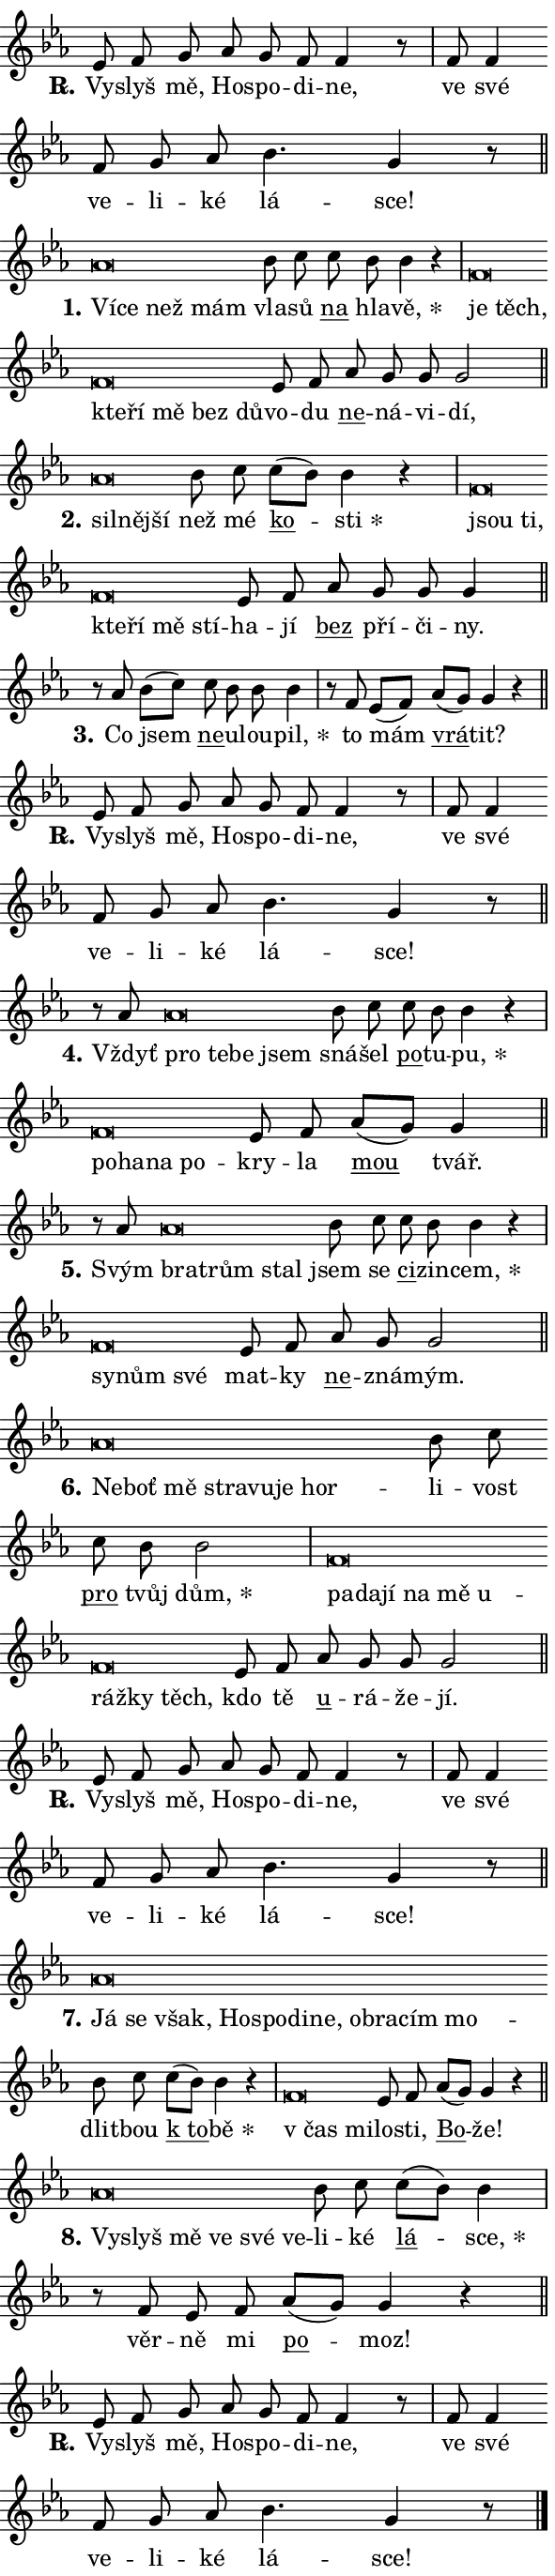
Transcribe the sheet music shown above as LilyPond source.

\version "2.24.0"
\header { tagline = "" }
\paper {
  indent = 0\cm
  top-margin = 0\cm
  right-margin = 0.13\cm % to fit lyric hyphens
  bottom-margin = 0\cm
  left-margin = 0\cm
  paper-width = 10\cm
  page-breaking = #ly:one-page-breaking
  system-system-spacing.basic-distance = #11
  score-system-spacing.basic-distance = #11
  ragged-last = ##f
}


%% Author: Thomas Morley
%% https://lists.gnu.org/archive/html/lilypond-user/2020-05/msg00002.html
#(define (line-position grob)
"Returns position of @var[grob} in current system:
   @code{'start}, if at first time-step
   @code{'end}, if at last time-step
   @code{'middle} otherwise
"
  (let* ((col (ly:item-get-column grob))
         (ln (ly:grob-object col 'left-neighbor))
         (rn (ly:grob-object col 'right-neighbor))
         (col-to-check-left (if (ly:grob? ln) ln col))
         (col-to-check-right (if (ly:grob? rn) rn col))
         (break-dir-left
           (and
             (ly:grob-property col-to-check-left 'non-musical #f)
             (ly:item-break-dir col-to-check-left)))
         (break-dir-right
           (and
             (ly:grob-property col-to-check-right 'non-musical #f)
             (ly:item-break-dir col-to-check-right))))
        (cond ((eqv? 1 break-dir-left) 'start)
              ((eqv? -1 break-dir-right) 'end)
              (else 'middle))))

#(define (tranparent-at-line-position vctor)
  (lambda (grob)
  "Relying on @code{line-position} select the relevant enry from @var{vctor}.
Used to determine transparency,"
    (case (line-position grob)
      ((end) (not (vector-ref vctor 0)))
      ((middle) (not (vector-ref vctor 1)))
      ((start) (not (vector-ref vctor 2))))))

noteHeadBreakVisibility =
#(define-music-function (break-visibility)(vector?)
"Makes @code{NoteHead}s transparent relying on @var{break-visibility}"
#{
  \override NoteHead.transparent =
    #(tranparent-at-line-position break-visibility)
#})

#(define delete-ledgers-for-transparent-note-heads
  (lambda (grob)
    "Reads whether a @code{NoteHead} is transparent.
If so this @code{NoteHead} is removed from @code{'note-heads} from
@var{grob}, which is supposed to be @code{LedgerLineSpanner}.
As a result ledgers are not printed for this @code{NoteHead}"
    (let* ((nhds-array (ly:grob-object grob 'note-heads))
           (nhds-list
             (if (ly:grob-array? nhds-array)
                 (ly:grob-array->list nhds-array)
                 '()))
           ;; Relies on the transparent-property being done before
           ;; Staff.LedgerLineSpanner.after-line-breaking is executed.
           ;; This is fragile ...
           (to-keep
             (remove
               (lambda (nhd)
                 (ly:grob-property nhd 'transparent #f))
               nhds-list)))
      ;; TODO find a better method to iterate over grob-arrays, similiar
      ;; to filter/remove etc for lists
      ;; For now rebuilt from scratch
      (set! (ly:grob-object grob 'note-heads)  '())
      (for-each
        (lambda (nhd)
          (ly:pointer-group-interface::add-grob grob 'note-heads nhd))
        to-keep))))

squashNotes = {
  \override NoteHead.X-extent = #'(-0.2 . 0.2)
  \override NoteHead.Y-extent = #'(-0.75 . 0)
  \override NoteHead.stencil =
    #(lambda (grob)
       (let ((pos (ly:grob-property grob 'staff-position)))
         (begin
           (if (< pos -7) (display "ERROR: Lower brevis then expected\n") (display ""))
           (if (<= pos -6) ly:text-interface::print ly:note-head::print))))
}
unSquashNotes = {
  \revert NoteHead.X-extent
  \revert NoteHead.Y-extent
  \revert NoteHead.stencil
}

hideNotes = \noteHeadBreakVisibility #begin-of-line-visible
unHideNotes = \noteHeadBreakVisibility #all-visible

% work-around for resetting accidentals
% https://lilypond.org/doc/v2.23/Documentation/notation/displaying-rhythms#unmetered-music
cadenzaMeasure = {
  \cadenzaOff
  \partial 1024 s1024
  \cadenzaOn
}

#(define-markup-command (accent layout props text) (markup?)
  "Underline accented syllable"
  (interpret-markup layout props
    #{\markup \override #'(offset . 4.3) \underline { #text }#}))

responsum = \markup \concat {
  "R" \hspace #-1.05 \path #0.1 #'((moveto 0 0.07) (lineto 0.9 0.8)) \hspace #0.05 "."
}

spaceSize = #0.6828661417322834 % exact space size for TeX Gyre Schola

\layout {
  \context {
    \Staff
    \remove "Time_signature_engraver"
    \override LedgerLineSpanner.after-line-breaking = #delete-ledgers-for-transparent-note-heads
  }
  \context {
    \Lyrics {
      \override LyricSpace.minimum-distance = \spaceSize
      \override LyricText.font-name = #"TeX Gyre Schola"
      \override LyricText.font-size = 1
      \override StanzaNumber.font-name = #"TeX Gyre Schola Bold"
      \override StanzaNumber.font-size = 1
    }
  }
  \context {
    \Score 
    \override NoteHead.text =
      #(lambda (grob) 
        (let ((pos (ly:grob-property grob 'staff-position)))
          #{\markup {
            \combine
              \halign #-0.55 \raise #(if (= pos -6) 0 0.5) \override #'(thickness . 2) \draw-line #'(3.2 . 0)
              \musicglyph "noteheads.sM1"
          }#}))
  }
}

% magnetic-lyrics.ily
%
%   written by
%     Jean Abou Samra <jean@abou-samra.fr>
%     Werner Lemberg <wl@gnu.org>
%
%   adapted by
%     Jiri Hon <jiri.hon@gmail.com>
%
% Version 2022-Apr-15

% https://www.mail-archive.com/lilypond-user@gnu.org/msg149350.html

#(define (Left_hyphen_pointer_engraver context)
   "Collect syllable-hyphen-syllable occurrences in lyrics and store
them in properties.  This engraver only looks to the left.  For
example, if the lyrics input is @code{foo -- bar}, it does the
following.

@itemize @bullet
@item
Set the @code{text} property of the @code{LyricHyphen} grob between
@q{foo} and @q{bar} to @code{foo}.

@item
Set the @code{left-hyphen} property of the @code{LyricText} grob with
text @q{foo} to the @code{LyricHyphen} grob between @q{foo} and
@q{bar}.
@end itemize

Use this auxiliary engraver in combination with the
@code{lyric-@/text::@/apply-@/magnetic-@/offset!} hook."
   (let ((hyphen #f)
         (text #f))
     (make-engraver
      (acknowledgers
       ((lyric-syllable-interface engraver grob source-engraver)
        (set! text grob)))
      (end-acknowledgers
       ((lyric-hyphen-interface engraver grob source-engraver)
        ;(when (not (grob::has-interface grob 'lyric-space-interface))
          (set! hyphen grob)));)
      ((stop-translation-timestep engraver)
       (when (and text hyphen)
         (ly:grob-set-object! text 'left-hyphen hyphen))
       (set! text #f)
       (set! hyphen #f)))))

#(define (lyric-text::apply-magnetic-offset! grob)
   "If the space between two syllables is less than the value in
property @code{LyricText@/.details@/.squash-threshold}, move the right
syllable to the left so that it gets concatenated with the left
syllable.

Use this function as a hook for
@code{LyricText@/.after-@/line-@/breaking} if the
@code{Left_@/hyphen_@/pointer_@/engraver} is active."
   (let ((hyphen (ly:grob-object grob 'left-hyphen #f)))
     (when hyphen
       (let ((left-text (ly:spanner-bound hyphen LEFT)))
         (when (grob::has-interface left-text 'lyric-syllable-interface)
           (let* ((common (ly:grob-common-refpoint grob left-text X))
                  (this-x-ext (ly:grob-extent grob common X))
                  (left-x-ext
                   (begin
                     ;; Trigger magnetism for left-text.
                     (ly:grob-property left-text 'after-line-breaking)
                     (ly:grob-extent left-text common X)))
                  ;; `delta` is the gap width between two syllables.
                  (delta (- (interval-start this-x-ext)
                            (interval-end left-x-ext)))
                  (details (ly:grob-property grob 'details))
                  (threshold (assoc-get 'squash-threshold details 0.2)))
             (when (< delta threshold)
               (let* (;; We have to manipulate the input text so that
                      ;; ligatures crossing syllable boundaries are not
                      ;; disabled.  For languages based on the Latin
                      ;; script this is essentially a beautification.
                      ;; However, for non-Western scripts it can be a
                      ;; necessity.
                      (lt (ly:grob-property left-text 'text))
                      (rt (ly:grob-property grob 'text))
                      (is-space (grob::has-interface hyphen 'lyric-space-interface))
                      (space (if is-space " " ""))
                      (extra-delta (if is-space spaceSize 0))
                      ;; Append new syllable.
                      (ltrt-space (if (and (string? lt) (string? rt))
                                (string-append lt space rt)
                                (make-concat-markup (list lt space rt))))
                      ;; Right-align `ltrt` to the right side.
                      (ltrt-space-markup (grob-interpret-markup
                               grob
                               (make-translate-markup
                                (cons (interval-length this-x-ext) 0)
                                (make-right-align-markup ltrt-space)))))
                 (begin
                   ;; Don't print `left-text`.
                   (ly:grob-set-property! left-text 'stencil #f)
                   ;; Set text and stencil (which holds all collected
                   ;; syllables so far) and shift it to the left.
                   (ly:grob-set-property! grob 'text ltrt-space)
                   (ly:grob-set-property! grob 'stencil ltrt-space-markup)
                   (ly:grob-translate-axis! grob (- (- delta extra-delta)) X))))))))))


#(define (lyric-hyphen::displace-bounds-first grob)
   ;; Make very sure this callback isn't triggered too early.
   (let ((left (ly:spanner-bound grob LEFT))
         (right (ly:spanner-bound grob RIGHT)))
     (ly:grob-property left 'after-line-breaking)
     (ly:grob-property right 'after-line-breaking)
     (ly:lyric-hyphen::print grob)))

squashThreshold = #0.4

\layout {
  \context {
    \Lyrics
    \consists #Left_hyphen_pointer_engraver
    \override LyricText.after-line-breaking =
      #lyric-text::apply-magnetic-offset!
    \override LyricHyphen.stencil = #lyric-hyphen::displace-bounds-first
    \override LyricText.details.squash-threshold = \squashThreshold
    \override LyricHyphen.minimum-distance = 0
    \override LyricHyphen.minimum-length = \squashThreshold
  }
}

squashText = \override LyricText.details.squash-threshold = 9999
unSquashText = \override LyricText.details.squash-threshold = \squashThreshold

leftText = \override LyricText.self-alignment-X = #LEFT
unLeftText = \revert LyricText.self-alignment-X

starOffset = #(lambda (grob) 
                (let ((x_offset (ly:self-alignment-interface::aligned-on-x-parent grob)))
                  (if (= x_offset 0) 0 (+ x_offset 1.2))))

star = #(define-music-function (syllable)(string?)
"Append star separator at the end of a syllable"
#{
  \once \override LyricText.X-offset = #starOffset
  \lyricmode { \markup {
    #syllable
    \override #'((font-name . "TeX Gyre Schola Bold")) \hspace #0.2 \lower #0.65 \larger "*"
  } }
#})

starAccent = #(define-music-function (syllable)(string?)
"Append star separator at the end of a syllable and make accent"
#{
  \once \override LyricText.X-offset = #starOffset
  \lyricmode { \markup {
    \accent #syllable
    \override #'((font-name . "TeX Gyre Schola Bold")) \hspace #0.2 \lower #0.65 \larger "*"
  } }
#})

breath = #(define-music-function (syllable)(string?)
"Append breathing indicator at the end of a syllable"
#{
  \lyricmode { \markup { #syllable "+" } }
#})

optionalBreath = #(define-music-function (syllable)(string?)
"Append optional breathing indicator at the end of a syllable"
#{
  \lyricmode { \markup { #syllable "(+)" } }
#})


\score {
    <<
        \new Voice = "melody" { \cadenzaOn \key es \major \relative { es'8 f g as g f f4 r8 \cadenzaMeasure \bar "|" f f4 \bar "" f8 g as \bar "" bes4. g4 r8 \cadenzaMeasure \bar "||" \break } }
        \new Lyrics \lyricsto "melody" { \lyricmode { \set stanza = \responsum
Vy -- slyš mě, Ho -- spo -- di -- ne, ve své ve -- li -- ké lá -- sce! } }
    >>
    \layout {}
}

\score {
    <<
        \new Voice = "melody" { \cadenzaOn \key es \major \relative { \squashNotes as'\breve*1/16 \hideNotes \breve*1/16 \bar "" \breve*1/16 \breve*1/16 \bar "" \unHideNotes \unSquashNotes bes8 c \bar "" c bes bes4 r \cadenzaMeasure \bar "|" \squashNotes f\breve*1/16 \hideNotes \breve*1/16 \bar "" \breve*1/16 \bar "" \breve*1/16 \bar "" \breve*1/16 \bar "" \breve*1/16 \breve*1/16 \bar "" \unHideNotes \unSquashNotes es8 f \bar "" as g g g2 \cadenzaMeasure \bar "||" \break } }
        \new Lyrics \lyricsto "melody" { \lyricmode { \set stanza = "1."
\leftText Ví -- \squashText ce než mám \unLeftText \unSquashText vla -- sů \markup \accent na hla -- \star vě, \leftText je \squashText těch, kte -- ří mě bez dů -- \unLeftText \unSquashText vo -- du \markup \accent ne -- ná -- vi -- dí, } }
    >>
    \layout {}
}

\score {
    <<
        \new Voice = "melody" { \cadenzaOn \key es \major \relative { \squashNotes as'\breve*1/16 \hideNotes \breve*1/16 \breve*1/16 \bar "" \unHideNotes \unSquashNotes bes8 c \bar "" c[( bes)] bes4 r \cadenzaMeasure \bar "|" \squashNotes f\breve*1/16 \hideNotes \breve*1/16 \bar "" \breve*1/16 \bar "" \breve*1/16 \bar "" \breve*1/16 \breve*1/16 \bar "" \unHideNotes \unSquashNotes es8 f \bar "" as g g g4 \cadenzaMeasure \bar "||" \break } }
        \new Lyrics \lyricsto "melody" { \lyricmode { \set stanza = "2."
\leftText sil -- \squashText něj -- ší \unLeftText \unSquashText než mé \markup \accent ko -- \star sti \leftText jsou \squashText ti, kte -- ří mě stí -- \unLeftText \unSquashText ha -- jí \markup \accent bez pří -- či -- ny. } }
    >>
    \layout {}
}

\score {
    <<
        \new Voice = "melody" { \cadenzaOn \key es \major \relative { r8 as' bes8[( c)] \bar "" c bes bes bes4 \cadenzaMeasure \bar "|" r8 f es8[( f)] \bar "" as[( g)] g4 r \cadenzaMeasure \bar "||" \break } }
        \new Lyrics \lyricsto "melody" { \lyricmode { \set stanza = "3."
Co jsem \markup \accent ne -- u -- lou -- \star pil, to mám \markup \accent vrá -- tit? } }
    >>
    \layout {}
}

\score {
    <<
        \new Voice = "melody" { \cadenzaOn \key es \major \relative { es'8 f g as g f f4 r8 \cadenzaMeasure \bar "|" f f4 \bar "" f8 g as \bar "" bes4. g4 r8 \cadenzaMeasure \bar "||" \break } }
        \new Lyrics \lyricsto "melody" { \lyricmode { \set stanza = \responsum
Vy -- slyš mě, Ho -- spo -- di -- ne, ve své ve -- li -- ké lá -- sce! } }
    >>
    \layout {}
}

\score {
    <<
        \new Voice = "melody" { \cadenzaOn \key es \major \relative { r8 as'8 \squashNotes as\breve*1/16 \hideNotes \breve*1/16 \bar "" \breve*1/16 \breve*1/16 \bar "" \unHideNotes \unSquashNotes bes8 c \bar "" c bes bes4 r \cadenzaMeasure \bar "|" \squashNotes f\breve*1/16 \hideNotes \breve*1/16 \bar "" \breve*1/16 \breve*1/16 \bar "" \unHideNotes \unSquashNotes es8 f \bar "" as[( g)] g4 \cadenzaMeasure \bar "||" \break } }
        \new Lyrics \lyricsto "melody" { \lyricmode { \set stanza = "4."
Vždyť \leftText pro \squashText te -- be jsem \unLeftText \unSquashText sná -- šel \markup \accent po -- tu -- \star pu, \leftText po -- \squashText ha -- na po -- \unLeftText \unSquashText kry -- la \markup \accent mou tvář. } }
    >>
    \layout {}
}

\score {
    <<
        \new Voice = "melody" { \cadenzaOn \key es \major \relative { r8 as'8 \squashNotes as\breve*1/16 \hideNotes \breve*1/16 \breve*1/16 \bar "" \unHideNotes \unSquashNotes bes8 c \bar "" c bes bes4 r \cadenzaMeasure \bar "|" \squashNotes f\breve*1/16 \hideNotes \breve*1/16 \breve*1/16 \bar "" \unHideNotes \unSquashNotes es8 f \bar "" as g g2 \cadenzaMeasure \bar "||" \break } }
        \new Lyrics \lyricsto "melody" { \lyricmode { \set stanza = "5."
Svým \leftText bra -- \squashText trům stal \unLeftText \unSquashText jsem se \markup \accent ci -- zin -- \star cem, \leftText sy -- \squashText nům své \unLeftText \unSquashText mat -- ky \markup \accent ne -- zná -- mým. } }
    >>
    \layout {}
}

\score {
    <<
        \new Voice = "melody" { \cadenzaOn \key es \major \relative { \squashNotes as'\breve*1/16 \hideNotes \breve*1/16 \bar "" \breve*1/16 \bar "" \breve*1/16 \bar "" \breve*1/16 \bar "" \breve*1/16 \breve*1/16 \bar "" \unHideNotes \unSquashNotes bes8 c \bar "" c bes bes2 \cadenzaMeasure \bar "|" \squashNotes f\breve*1/16 \hideNotes \breve*1/16 \bar "" \breve*1/16 \bar "" \breve*1/16 \bar "" \breve*1/16 \bar "" \breve*1/16 \bar "" \breve*1/16 \bar "" \breve*1/16 \breve*1/16 \bar "" \unHideNotes \unSquashNotes es8 f \bar "" as g g g2 \cadenzaMeasure \bar "||" \break } }
        \new Lyrics \lyricsto "melody" { \lyricmode { \set stanza = "6."
\leftText Ne -- \squashText boť mě stra -- vu -- je hor -- \unLeftText \unSquashText li -- vost \markup \accent pro tvůj \star dům, \leftText pa -- \squashText da -- jí na mě u -- ráž -- ky těch, \unLeftText \unSquashText kdo tě \markup \accent u -- rá -- že -- jí. } }
    >>
    \layout {}
}

\score {
    <<
        \new Voice = "melody" { \cadenzaOn \key es \major \relative { es'8 f g as g f f4 r8 \cadenzaMeasure \bar "|" f f4 \bar "" f8 g as \bar "" bes4. g4 r8 \cadenzaMeasure \bar "||" \break } }
        \new Lyrics \lyricsto "melody" { \lyricmode { \set stanza = \responsum
Vy -- slyš mě, Ho -- spo -- di -- ne, ve své ve -- li -- ké lá -- sce! } }
    >>
    \layout {}
}

\score {
    <<
        \new Voice = "melody" { \cadenzaOn \key es \major \relative { \squashNotes as'\breve*1/16 \hideNotes \breve*1/16 \bar "" \breve*1/16 \bar "" \breve*1/16 \bar "" \breve*1/16 \bar "" \breve*1/16 \bar "" \breve*1/16 \bar "" \breve*1/16 \bar "" \breve*1/16 \bar "" \breve*1/16 \breve*1/16 \bar "" \unHideNotes \unSquashNotes bes8 c \bar "" c[( bes)] bes4 r \cadenzaMeasure \bar "|" \squashNotes f\breve*1/16 \hideNotes \breve*1/16 \bar "" \unHideNotes \unSquashNotes es8 f \bar "" as[( g)] g4 r \cadenzaMeasure \bar "||" \break } }
        \new Lyrics \lyricsto "melody" { \lyricmode { \set stanza = "7."
\leftText Já \squashText se však, Ho -- spo -- di -- ne, ob -- ra -- cím mo -- \unLeftText \unSquashText dlit -- bou \markup \accent "k to" -- \star bě \leftText "v čas" \squashText mi -- \unLeftText \unSquashText lo -- sti, \markup \accent Bo -- že! } }
    >>
    \layout {}
}

\score {
    <<
        \new Voice = "melody" { \cadenzaOn \key es \major \relative { \squashNotes as'\breve*1/16 \hideNotes \breve*1/16 \bar "" \breve*1/16 \bar "" \breve*1/16 \bar "" \breve*1/16 \breve*1/16 \bar "" \unHideNotes \unSquashNotes bes8 c \bar "" c[( bes)] bes4 \cadenzaMeasure \bar "|" r8 f es8 f \bar "" as[( g)] g4 r \cadenzaMeasure \bar "||" \break } }
        \new Lyrics \lyricsto "melody" { \lyricmode { \set stanza = "8."
\leftText Vy -- \squashText slyš mě ve své ve -- \unLeftText \unSquashText li -- ké \markup \accent lá -- \star sce, věr -- ně mi \markup \accent po -- moz! } }
    >>
    \layout {}
}

\score {
    <<
        \new Voice = "melody" { \cadenzaOn \key es \major \relative { es'8 f g as g f f4 r8 \cadenzaMeasure \bar "|" f f4 \bar "" f8 g as \bar "" bes4. g4 r8 \cadenzaMeasure \bar "||" \break } \bar "|." }
        \new Lyrics \lyricsto "melody" { \lyricmode { \set stanza = \responsum
Vy -- slyš mě, Ho -- spo -- di -- ne, ve své ve -- li -- ké lá -- sce! } }
    >>
    \layout {}
}
